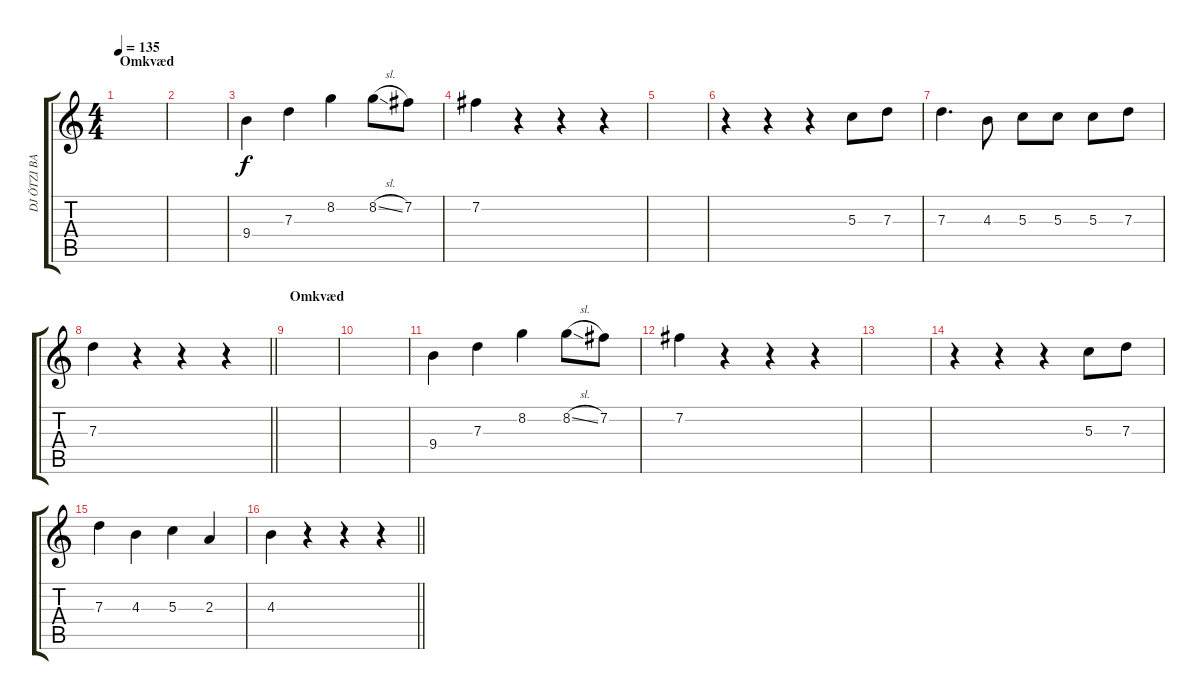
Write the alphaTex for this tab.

\track ("DJ ÖTZI BACKROUND" "DJ ÖTZI BA") {instrument acousticguitarsteel}
\staff {score tabs}
\tuning (E4 B3 G3 D3 A2 E2) {hide}
\ts (4 4)
\section ("" "Omkvæd")
\tempo 135
\clef g2
\ks c
|
|
9.4.4 7.3.4 8.2.4 8.2{sl}.8 7.2.8 |
7.2.4 r.4 r.4 r.4 |
|
r.4 r.4 r.4 5.3.8 7.3.8 |
7.3.4{d} 4.3.8 5.3.8 5.3.8 5.3.8 7.3.8 |
\barLineRight lightlight
7.3.4 r.4 r.4 r.4 |
\section ("" "Omkvæd")
|
|
9.4.4 7.3.4 8.2.4 8.2{sl}.8 7.2.8 |
7.2.4 r.4 r.4 r.4 |
|
r.4 r.4 r.4 5.3.8 7.3.8 |
7.3.4 4.3.4 5.3.4 2.3.4 |
\barLineRight lightlight
4.3.4 r.4 r.4 r.4
